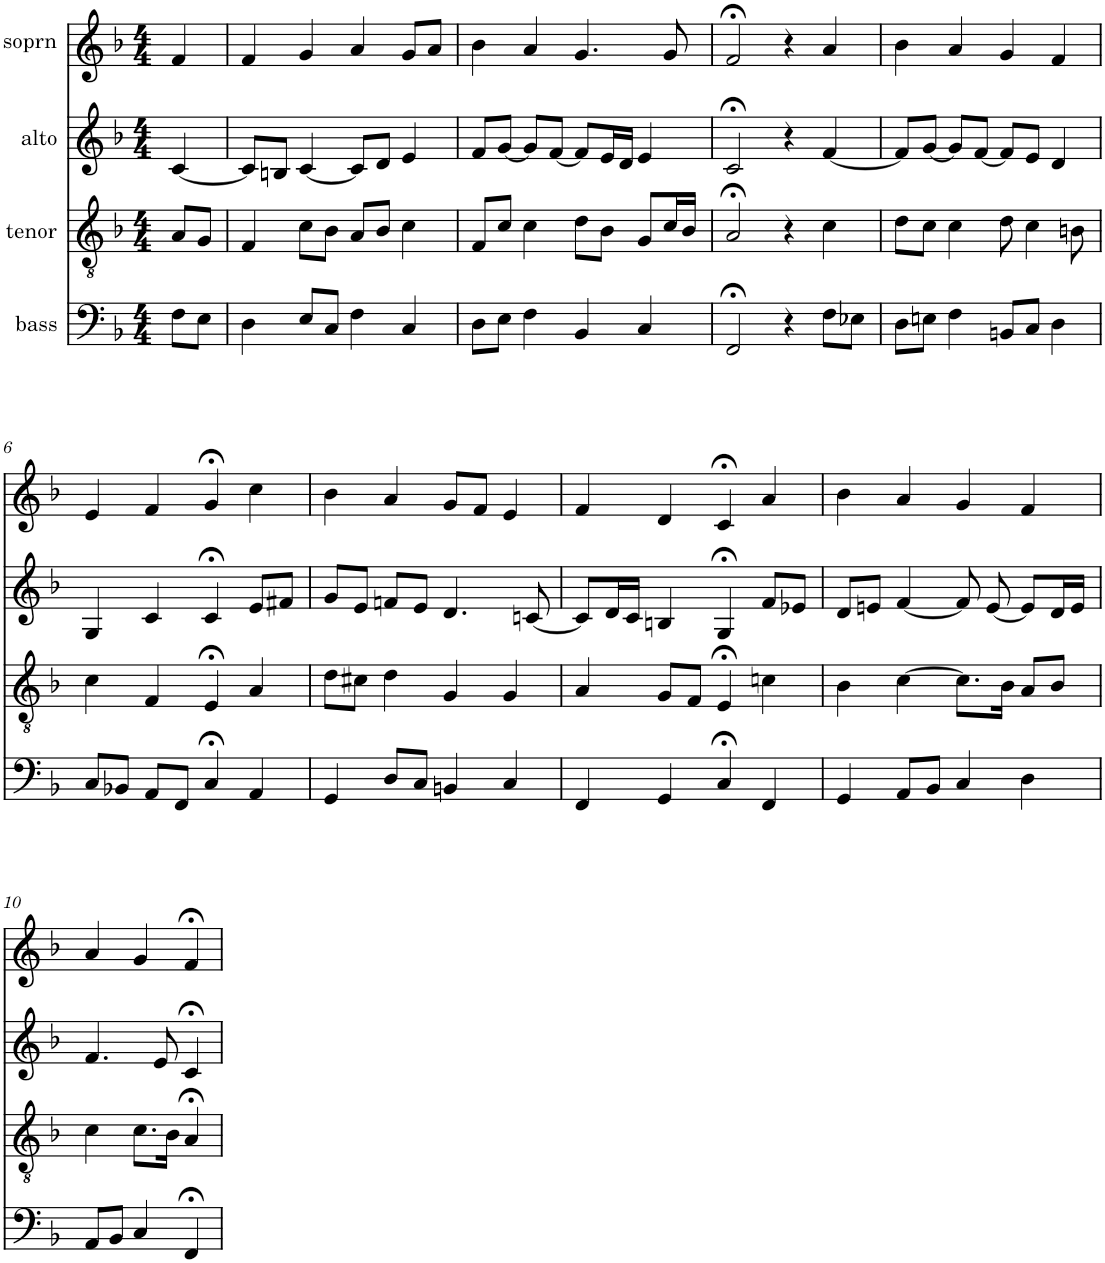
**kern	**kern	**kern	**kern
*part4	*part3	*part2	*part1
*staff4	*staff3	*staff2	*staff1
*I"bass	*I"tenor	*I"alto	*I"soprn
*clefF4	*clefGv2	*clefG2	*clefG2
*k[b-]	*k[b-]	*k[b-]	*k[b-]
*F:	*F:	*F:	*F:
*M4/4	*M4/4	*M4/4	*M4/4
=1	=1	=1	=1
8F\L	8A/L	[4c/	4f/
8E\J	8G/J	.	.
=2	=2	=2	=2
4D\	4F/	8c/L]	4f/
.	.	8Bn/J	.
8E/L	8c\L	[4c/	4g/
8C/J	8B-\J	.	.
4F\	8A/L	8c/L]	4a/
.	8B-/J	8d/J	.
4C/	4c\	4e/	8g/L
.	.	.	8a/J
=3	=3	=3	=3
8D\L	8F/L	8f/L	4b-\
8E\J	8c/J	[8g/J	.
4F\	4c\	8g/L]	4a/
.	.	[8f/J	.
4BB-/	8d\L	8f/L]	4.g/
.	8B-\J	16e/L	.
.	.	16d/JJ	.
4C/	8G/L	4e/	.
.	16c/L	.	8g/
.	16B-/JJ	.	.
=4	=4	=4	=4
2FF;</	2A;</	2c;</	2f;</
4r	4r	4r	4r
8F\L	4c\	[4f/	4a/
8E-X\J	.	.	.
=5	=5	=5	=5
8D\L	8d\L	8f/L]	4b-\
8En\J	8c\J	[8g/J	.
4F\	4c\	8g/L]	4a/
.	.	[8f/J	.
8BBn/L	8d\	8f/L]	4g/
8C/J	4c\	8e/J	.
4D\	.	4d/	4f/
.	8Bn\	.	.
!!LO:LB:g=z
=6	=6	=6	=6
8C/L	4c\	4G/	4e/
8BB-X/J	.	.	.
8AA/L	4F/	4c/	4f/
8FF/J	.	.	.
4C;</	4E;</	4c;</	4g;</
4AA/	4A/	8e/L	4cc\
.	.	8f#X/J	.
=7	=7	=7	=7
4GG/	8d\L	8g/L	4b-\
.	8c#X\J	8e/J	.
8D/L	4d\	8fn/L	4a/
8C/J	.	8e/J	.
4BBn/	4G/	4.d/	8g/L
.	.	.	8f/J
4C/	4G/	.	4e/
.	.	[8cn/	.
=8	=8	=8	=8
4FF/	4A/	8c/L]	4f/
.	.	16d/L	.
.	.	16c/JJ	.
4GG/	8G/L	4Bn/	4d/
.	8F/J	.	.
4C;</	4E;</	4G;</	4c;</
4FF/	4cn\	8f/L	4a/
.	.	8e-X/J	.
=9	=9	=9	=9
4GG/	4B-\	8d/L	4b-\
.	.	8en/J	.
8AA/L	[4c\	[4f/	4a/
8BB-/J	.	.	.
4C/	8.c\L]	8f/]	4g/
.	.	[8e/	.
.	16B-\Jk	.	.
4D\	8A/L	8e/L]	4f/
.	8B-/J	16d/L	.
.	.	16e/JJ	.
!!LO:LB:g=z
=10	=10	=10	=10
8AA/L	4c\	4.f/	4a/
8BB-/J	.	.	.
4C/	8.c\L	.	4g/
.	.	8e/	.
.	16B-\Jk	.	.
4FF;</	4A;</	4c;</	4f;</
=	=	=	=
*-	*-	*-	*-
